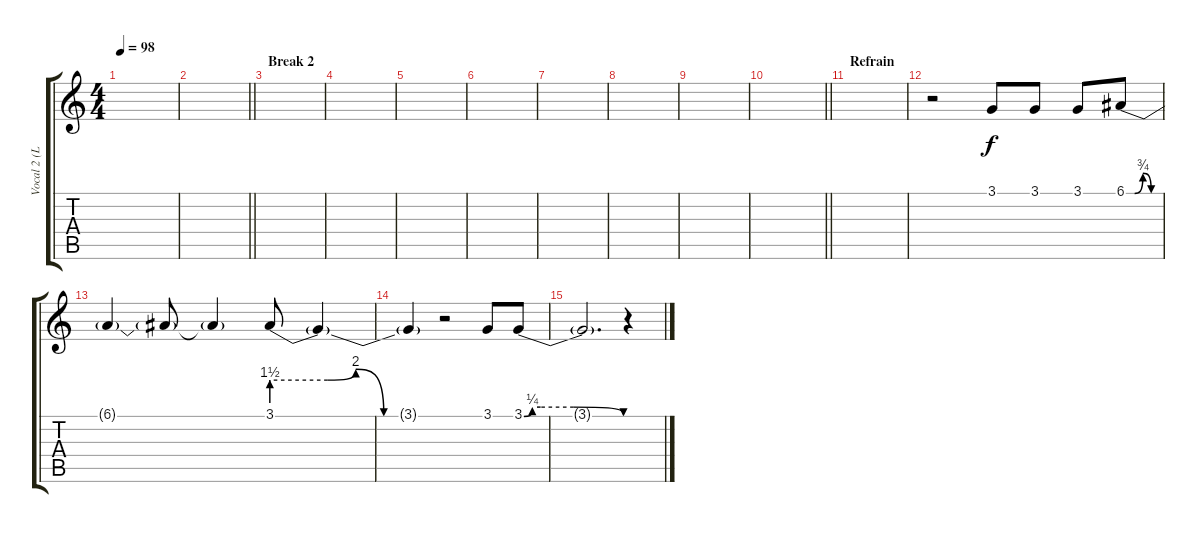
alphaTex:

\track ("Vocal 2 (Ld6)" "Vocal 2 (L") {instrument lead6voice}
\staff {score tabs}
\tuning (E4 B3 G3 D3 A2 E2) {hide}
\ts (4 4)
\tempo 98
\clef g2
\ks c
|
\barLineRight lightlight
|
\section ("" "Break 2")
|
|
|
|
|
|
|
\barLineRight lightlight
|
\section ("" "Refrain")
|
r.2 3.1.8 3.1.8 3.1.8 6.1{be (custom 0 0 15 0 30 3 45 0 60 0)}.8 |
6.1{t}.4 6.1{t}.8 6.1{t}.4 3.1{be (custom 0 6 20 6 30 8 40 0 60 0)}.8 3.1{t}.4 |
3.1{t}.4 r.2 3.1.8 3.1{be (custom 0 0 5 1 10 1 30 1 60 0)}.8 |
3.1{t}.2{d} r.4
